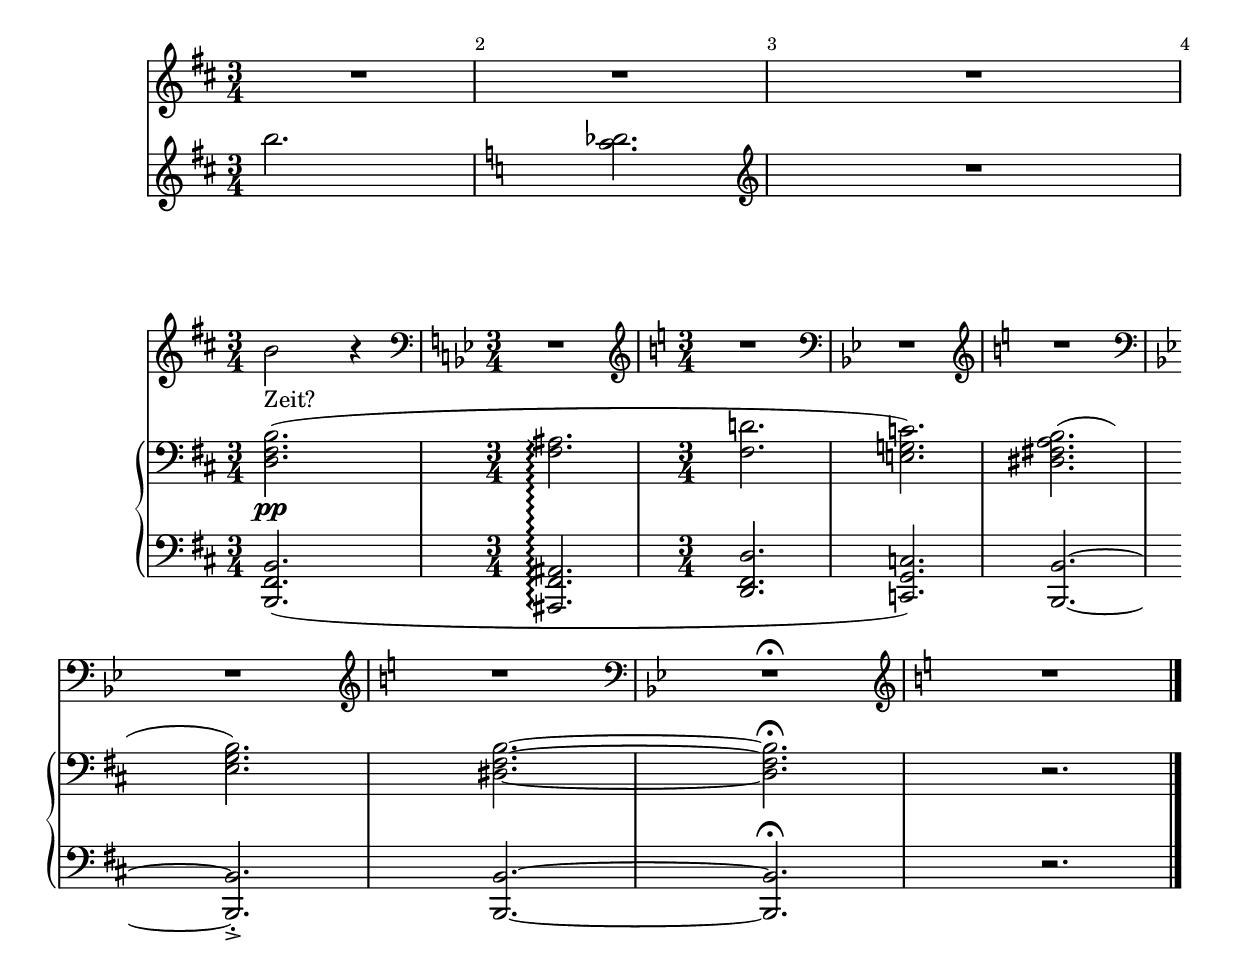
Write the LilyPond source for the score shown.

\version "2.14.2"

% Thanks to David Nalesnik

#(set-global-staff-size 20)

#(define (sort-by-X-coord sys grob-lst)
"Arranges a list of grobs in ascending order by their X-coordinates"
   (let* ((X-coord (lambda (x) (ly:grob-relative-coordinate x sys X)))
          (comparator (lambda (p q) (< (X-coord p) (X-coord q)))))

     (sort grob-lst comparator)))

#(define (find-bounding-grobs note-column grob-lst)
   (let* ((sys (ly:grob-system note-column))
          (X-coord (lambda (n) (ly:grob-relative-coordinate n sys X)))
          (note-column-X (X-coord note-column)))

      (define (helper lst)
        (if (and (< (X-coord (car lst)) note-column-X)
                 (> (X-coord (cadr lst)) note-column-X))
            (cons (car lst) (cadr lst))
            (if (null? (cddr lst))
                (cons note-column note-column)
                (helper (cdr lst)))))

      (helper grob-lst)))

#(define (read-out ls1 ls2 ls3 symbol)
"Filters all elements of ls1 from ls2 and appends it to ls3"
(set! ls3 (append ls3 (filter (lambda (x) (eq? (car ls1) (symbol x))) ls2)))
  (if (null? (cdr ls1))
      ls3
      (read-out (cdr ls1) ls2 ls3 symbol)))

#(define ((center-note-column x-offs) grob)
     (let* ((sys (ly:grob-system grob))
            (elements-lst (ly:grob-array->list (ly:grob-object sys 'all-elements)))
            (grob-name (lambda (x) (assq-ref (ly:grob-property x 'meta) 'name)))
            (X-extent (lambda (q) (ly:grob-extent q sys X)))
      ;; NoteColumn
            (note-column-coord (ly:grob-relative-coordinate grob sys X))
            (grob-ext (X-extent grob))
            (grob-length (interval-length grob-ext))
      ;; NoteHeads
            (note-heads (ly:grob-object grob 'note-heads))
            (note-heads-grobs (if (not (null? note-heads))
                         (ly:grob-array->list note-heads)
                         '()))
            (one-note-head (if (not (null? note-heads-grobs))
                        (car note-heads-grobs)
                        '()))
            (one-note-head-length (if (not (null? one-note-head))
                             (interval-length (X-extent one-note-head)) ;; NB
                             0))
      ;; Stem
            (stem (ly:grob-object grob 'stem))
            (stem-dir (ly:grob-property stem 'direction))
            (stem-length-x (interval-length (X-extent stem))) ;; NB
      ;; DotColumn
            (dot-column (ly:note-column-dot-column grob))
      ;; AccidentalPlacement
            (accidental-placement (ly:note-column-accidentals grob))
      ;; Arpeggio
            (arpeggio (ly:grob-object grob 'arpeggio))
      ;; Rest
            (rest (ly:grob-object grob 'rest))
      ;; Grobs to center between
            (args (list 'BarLine
                        'Clef
                        'KeySignature
                        'KeyCancellation
                        'TimeSignature))
            (grob-lst (read-out args elements-lst '() grob-name))
            (new-grob-lst (remove (lambda (x) (interval-empty? (X-extent x))) grob-lst))
            (sorted-grob-lst (sort-by-X-coord sys new-grob-lst))
      ;; Bounds
            (bounds (find-bounding-grobs grob sorted-grob-lst))
            (left (cdr (X-extent (car bounds))))
            (right (car (X-extent (cdr bounds))))

            (basic-offset
              (- (average left right)
                 (interval-center (X-extent grob))
                 (* -1 x-offs)))
            (dir-correction
              (if (> grob-length one-note-head-length)
                  (* stem-dir (* -2 stem-length-x) grob-length)
                  0))

            ) ;; End of Defs in let*

   ;; Calculation
   (begin
     (for-each
       (lambda (x)
         (cond ((ly:grob? x)
          (ly:grob-translate-axis!
            x
            (- basic-offset dir-correction)
            X))))
        (list
          (cond ((not (null? note-heads)) grob))
          dot-column accidental-placement arpeggio rest))
  )))

centerNoteColumnOn = \override Staff.NoteColumn #'after-line-breaking = #(center-note-column 0)

centerNoteColumnOff = \revert Staff.NoteColumn #'after-line-breaking

onceCenterNoteColumn =
#(define-music-function (parser location x-offs)(number?)
#{
        \once \override Staff.NoteColumn #'after-line-breaking = #(center-note-column x-offs)
#})

%------------ Test

\paper {
        ragged-right = ##f
}
%%{
% tiny example:

   <<
   \new Staff
   { \time 3/4 \key b\minor R2.*3 }
   \new Staff
   {
     \time 3/4 \key b\minor b''2.
     \key a\minor \onceCenterNoteColumn #0 <a'' bes''>2.
     \clef "treble" R
   }
   >>
%}
%%{
% full test:
\layout {
        %indent = 0
    \context {
      \Score
      \override NonMusicalPaperColumn #'line-break-permission = ##f
      \override BarNumber #'break-visibility = #'#(#t #t #t)
    }
    \context {
      \Staff
      %\remove Time_signature_engraver
      %\remove Key_engraver
      %\remove Clef_engraver
    }
}

\markup \vspace #2

testVoice = \relative c' {
        \key b\minor
        \time 3/4
        b'2_"Zeit?" r4
        \key g\minor
        \time 3/4
        \clef "bass"
        R2.
        \key a\minor
        \time 3/4
        \clef "treble"
        R2.
        \key g\minor
        \clef "bass"
        R2.
        \key a\minor
        \clef "treble"
%5
        R2. \break
        \key g\minor
        \clef "bass"
        R2.
        \key a\minor
        \clef "treble"
%7
        R2.
        \key g\minor
        \clef "bass"
        R2.*1\fermataMarkup
        \key a\minor
        \clef "treble"
        R
        \bar "|."
}

voice = \relative c' {
        \key b\minor
        \time 3/4
        b'2 r4
        R2.*6
        R2.*1\fermataMarkup
        R
        \bar "|."
}

pUp = \relative c' {
        \key b\minor
        \clef "bass"
        \time 3/4

%        \stemUp

        <d, fis b>2.\pp  (
        \centerNoteColumnOn
        \once \override Score.Arpeggio #'padding = #-1.5
        \set Score.connectArpeggios = ##t
        <fis ais>\arpeggio
        <fis d'!>
        <e! g! c!>  )
%5
        \onceCenterNoteColumn #-0.4
        <dis fis! a b> (
        <e g b> )
%7
        <dis fis b> ~
        <dis fis b>\fermata
        r
}

pDown = \relative c' {
        \key b\minor
        \clef "bass"
        \time 3/4
        <b,, fis' b>2. ( |
        \centerNoteColumnOn
        <ais fis' ais>\arpeggio |
        <d fis d'>  |
        <c g' c> ) |
%5
\onceCenterNoteColumn #-0.4
        <b b'> ~ |
        <b b'>-.-> |
%7
        <b b'> ~ |
        <b b'>\fermata |
        r
}
\score {
  <<
    \new Staff %\voice
               \testVoice
    \new PianoStaff <<
        \new Staff <<
           \pUp
        >>
        \new Staff <<
           \pDown
        >>
        >>
  >>
  \layout {
    \context {
      \Score
      \remove "Bar_number_engraver"
    }
  }
}
%}
